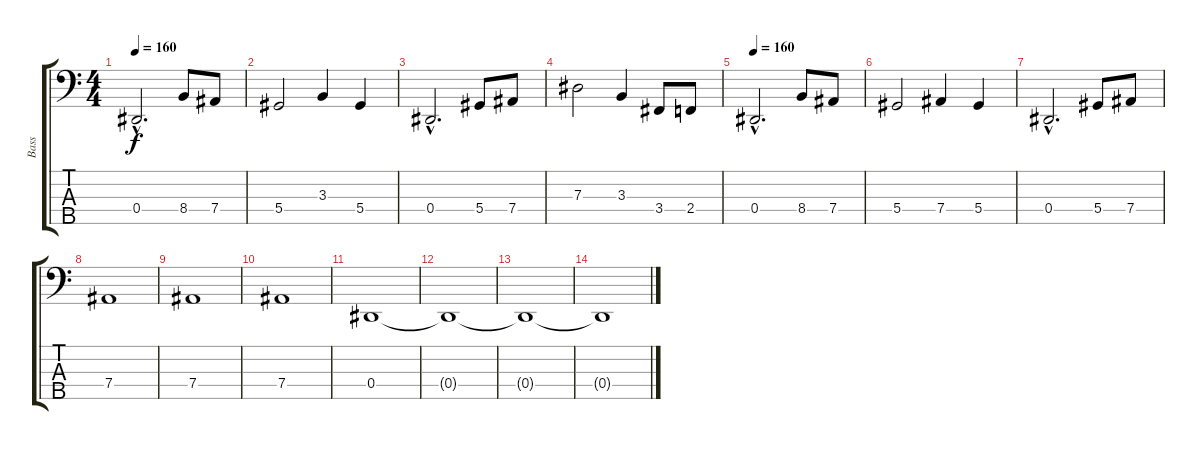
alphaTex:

\track ("Bass" "Bass") {instrument electricbassfinger}
\staff {score tabs}
\tuning (Gb2 Db2 Ab1 Eb1 Bb0) {hide}
\ts (4 4)
\tempo 160
\clef f4
\ks c
0.4{hac}.2{d dy f} 8.4.8 7.4.8 |
5.4.2 3.3.4 5.4.4 |
0.4{hac}.2{d} 5.4.8 7.4.8 |
7.3.2 3.3.4 3.4.8 2.4.8 |
\tempo 160
0.4{hac}.2{d} 8.4.8 7.4.8 |
5.4.2 7.4.4 5.4.4 |
0.4{hac}.2{d} 5.4.8 7.4.8 |
7.4.1 |
7.4.1 |
7.4.1 |
0.4.1{volume 0} |
0.4{t}.1 |
0.4{t}.1 |
0.4{t}.1
